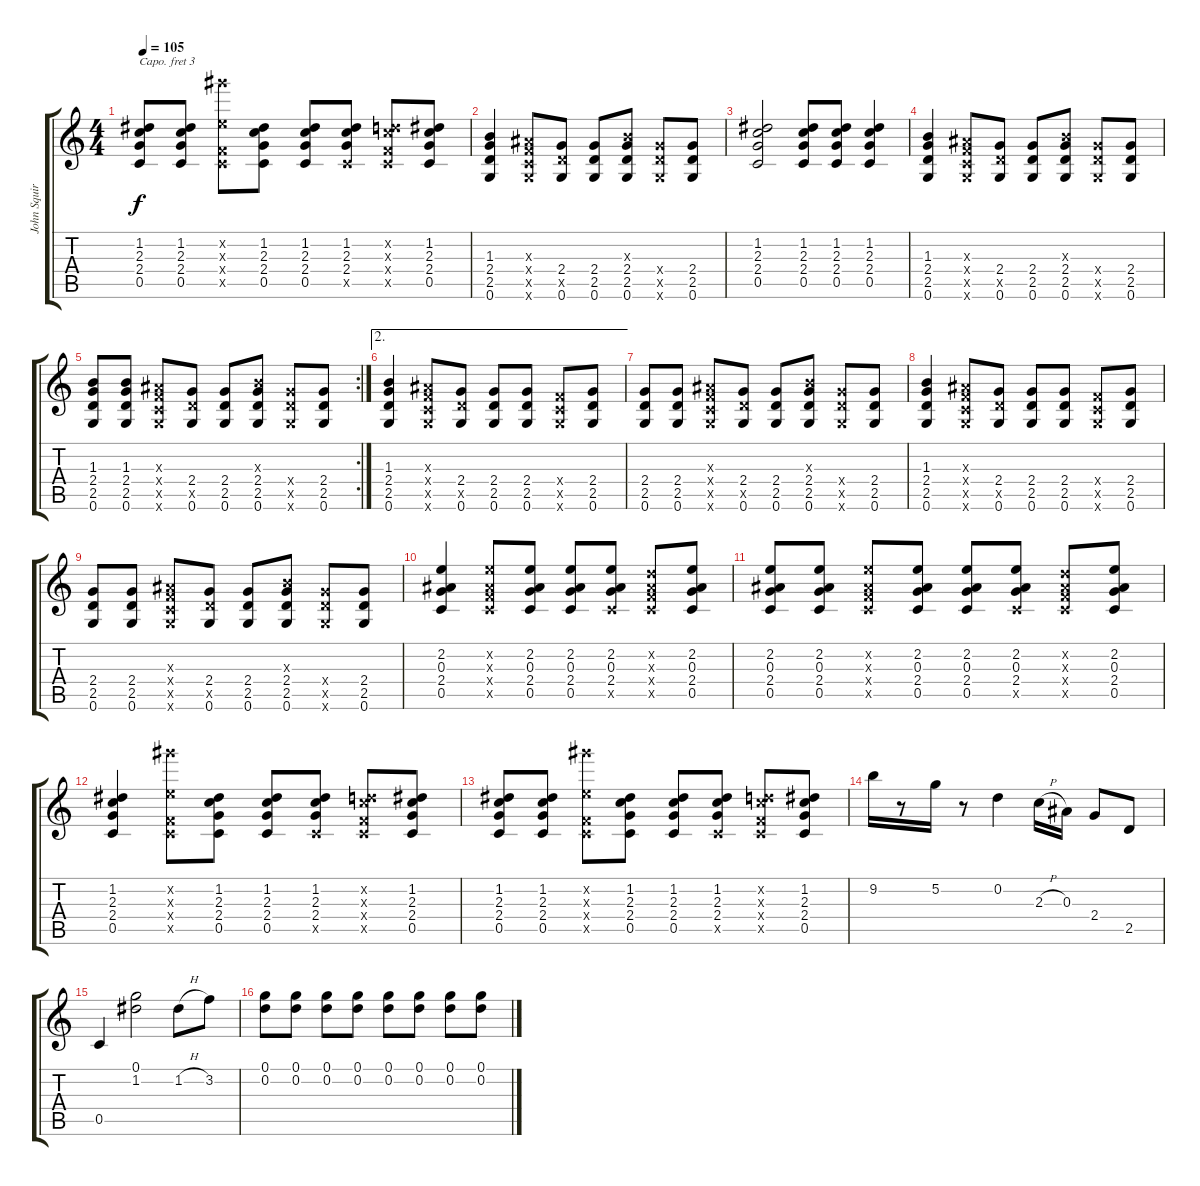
\track ("John Squire -guitar" "John Squir") {instrument overdrivenguitar}
\staff {score tabs}
\capo 3
\tuning (E4 B3 G3 D3 A2 E2) {hide}
\ts (4 4)
\tempo 105
\clef g2
\ks c
(1.2 2.3 2.4 0.5).8{dy f} (1.2 2.3 2.4 0.5).8 (2.2{x} 22.3{x} 0.4{x} 0.5{x}).8 (1.2 2.3 2.4 0.5).8 (1.2 2.3 2.4 0.5).8 (1.2 2.3 2.4 0.5{x}).8 (0.2{x} 2.3{x} 0.4{x} 0.5{x}).8 (1.2 2.3 2.4 0.5).8 |
(1.3 2.4 2.5 0.6).4 (0.3{x} 0.4{x} 0.5{x} 0.6{x}).8 (2.4 2.5{x} 0.6).8 (2.4 2.5 0.6).8 (1.3{x} 2.4 2.5 0.6).8 (2.4{x} 2.5{x} 0.6{x}).8 (2.4 2.5 0.6).8 |
(1.2 2.3 2.4 0.5).2 (1.2 2.3 2.4 0.5).8 (1.2 2.3 2.4 0.5).8 (1.2 2.3 2.4 0.5).4 |
(1.3 2.4 2.5 0.6).4 (0.3{x} 0.4{x} 0.5{x} 0.6{x}).8 (2.4 2.5{x} 0.6).8 (2.4 2.5 0.6).8 (1.3{x} 2.4 2.5 0.6).8 (2.4{x} 2.5{x} 0.6{x}).8 (2.4 2.5 0.6).8 |
\rc 2
(1.3 2.4 2.5 0.6).8 (1.3 2.4 2.5 0.6).8 (0.3{x} 0.4{x} 0.5{x} 0.6{x}).8 (2.4 2.5{x} 0.6).8 (2.4 2.5 0.6).8 (1.3{x} 2.4 2.5 0.6).8 (2.4{x} 2.5{x} 0.6{x}).8 (2.4 2.5 0.6).8 |
\ae 2
(1.3 2.4 2.5 0.6).4{volume 13 balance 2} (0.3{x} 0.4{x} 0.5{x} 0.6{x}).8 (2.4 2.5{x} 0.6).8 (2.4 2.5 0.6).8 (2.4 2.5 0.6).8 (0.4{x} 0.5{x} 0.6{x}).8 (2.4 2.5 0.6).8 |
(2.4 2.5 0.6).8 (2.4 2.5 0.6).8 (0.3{x} 0.4{x} 0.5{x} 0.6{x}).8 (2.4 2.5{x} 0.6).8 (2.4 2.5 0.6).8 (1.3{x} 2.4 2.5 0.6).8 (2.4{x} 2.5{x} 0.6{x}).8 (2.4 2.5 0.6).8 |
(1.3 2.4 2.5 0.6).4 (0.3{x} 0.4{x} 0.5{x} 0.6{x}).8 (2.4 2.5{x} 0.6).8 (2.4 2.5 0.6).8 (2.4 2.5 0.6).8 (0.4{x} 0.5{x} 0.6{x}).8 (2.4 2.5 0.6).8 |
(2.4 2.5 0.6).8 (2.4 2.5 0.6).8 (0.3{x} 0.4{x} 0.5{x} 0.6{x}).8 (2.4 2.5{x} 0.6).8 (2.4 2.5 0.6).8 (1.3{x} 2.4 2.5 0.6).8 (2.4{x} 2.5{x} 0.6{x}).8 (2.4 2.5 0.6).8 |
(2.2 0.3 2.4 0.5).4 (2.2{x} 0.3{x} 0.4{x} 0.5{x}).8 (2.2 0.3 2.4 0.5).8 (2.2 0.3 2.4 0.5).8 (2.2 0.3 2.4 0.5{x}).8 (0.2{x} 0.3{x} 0.4{x} 0.5{x}).8 (2.2 0.3 2.4 0.5).8 |
(2.2 0.3 2.4 0.5).8 (2.2 0.3 2.4 0.5).8 (2.2{x} 0.3{x} 0.4{x} 0.5{x}).8 (2.2 0.3 2.4 0.5).8 (2.2 0.3 2.4 0.5).8 (2.2 0.3 2.4 0.5{x}).8 (0.2{x} 0.3{x} 0.4{x} 0.5{x}).8 (2.2 0.3 2.4 0.5).8 |
(1.2 2.3 2.4 0.5).4 (2.2{x} 22.3{x} 0.4{x} 0.5{x}).8 (1.2 2.3 2.4 0.5).8 (1.2 2.3 2.4 0.5).8 (1.2 2.3 2.4 0.5{x}).8 (0.2{x} 2.3{x} 0.4{x} 0.5{x}).8 (1.2 2.3 2.4 0.5).8 |
(1.2 2.3 2.4 0.5).8 (1.2 2.3 2.4 0.5).8 (2.2{x} 22.3{x} 0.4{x} 0.5{x}).8 (1.2 2.3 2.4 0.5).8 (1.2 2.3 2.4 0.5).8 (1.2 2.3 2.4 0.5{x}).8 (0.2{x} 2.3{x} 0.4{x} 0.5{x}).8 (1.2 2.3 2.4 0.5).8 |
9.2.16 r.8 5.2.16 r.8 0.2.4 2.3{h}.16 0.3.16 2.4.8 2.5.8 |
0.5.4 (0.1 1.2).2 1.2{h}.8 3.2.8 |
(0.1 0.2).8 (0.1 0.2).8 (0.1 0.2).8 (0.1 0.2).8 (0.1 0.2).8 (0.1 0.2).8 (0.1 0.2).8 (0.1 0.2).8
